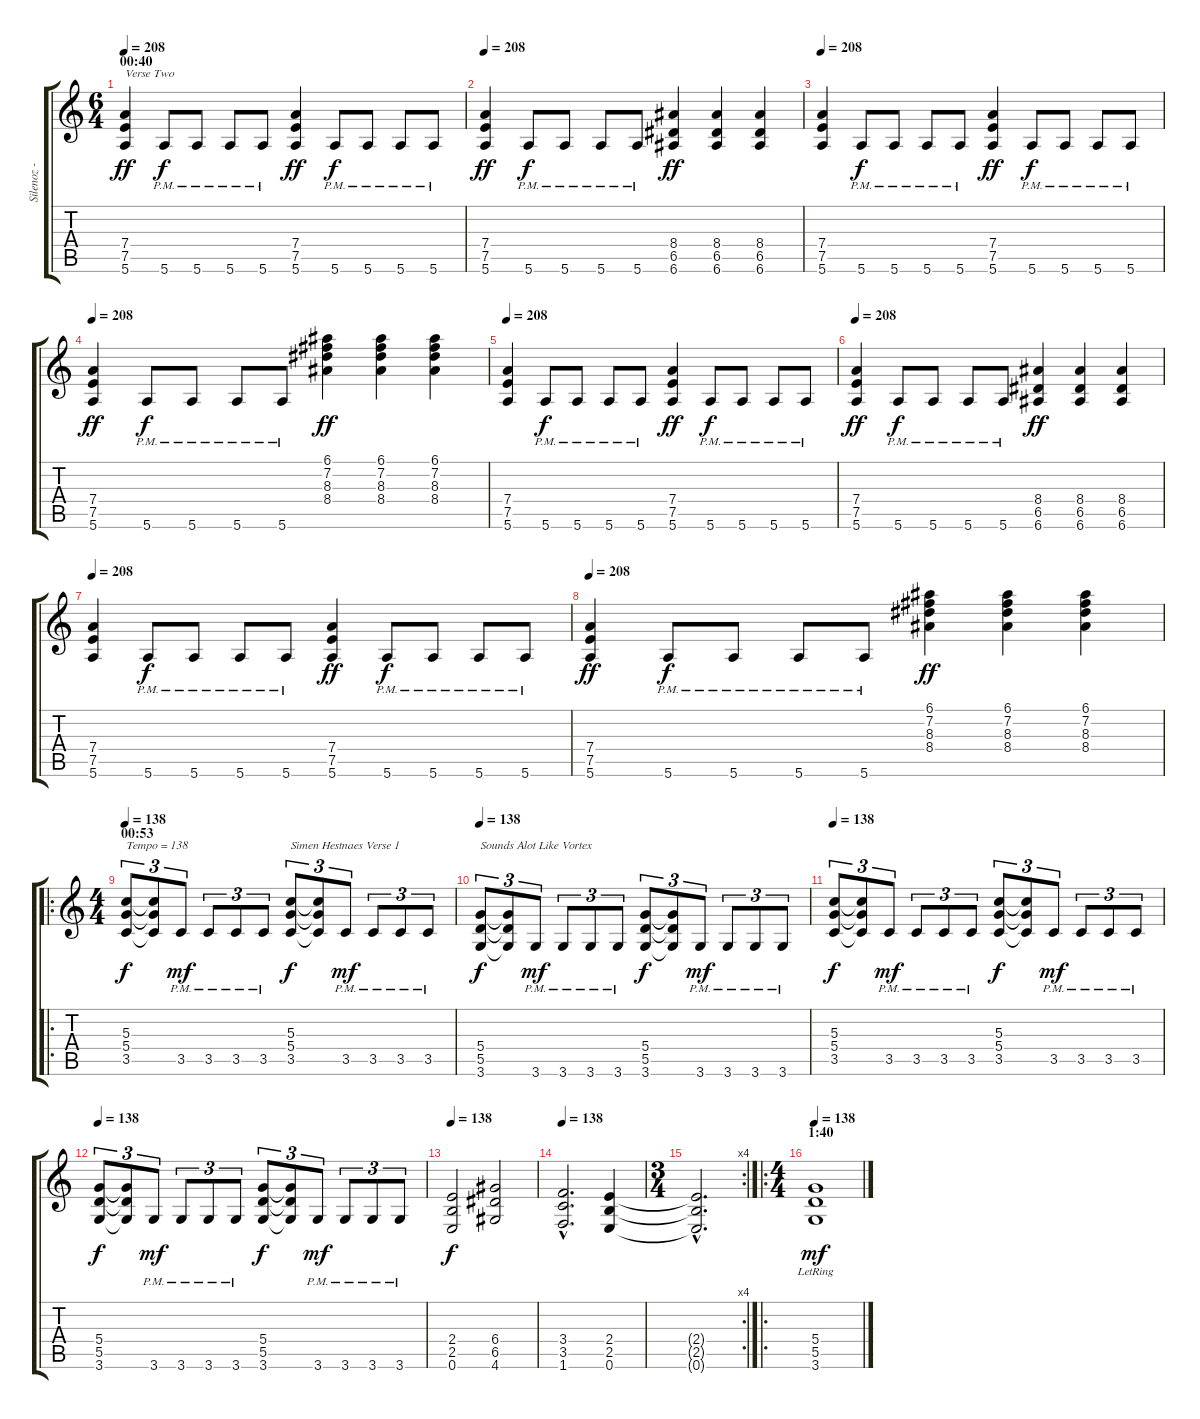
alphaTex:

\track ("Silenoz - Guitar" "Silenoz - ") {instrument distortionguitar}
\staff {score tabs}
\tuning (E4 B3 G3 D3 A2 E2) {hide}
\ts (6 4)
\section ("" "00:40")
\tempo 208
\clef g2
\ks c
(7.4 7.5 5.6).4{txt "Verse Two" dy ff} 5.6{pm}.8{dy f} 5.6{pm}.8 5.6{pm}.8 5.6{pm}.8 (7.4 7.5 5.6).4{dy ff} 5.6{pm}.8{dy f} 5.6{pm}.8 5.6{pm}.8 5.6{pm}.8 |
\tempo 208
(7.4 7.5 5.6).4{dy ff} 5.6{pm}.8{dy f} 5.6{pm}.8 5.6{pm}.8 5.6{pm}.8 (8.4 6.5 6.6).4{dy ff} (8.4 6.5 6.6).4 (8.4 6.5 6.6).4 |
\tempo 208
(7.4 7.5 5.6).4 5.6{pm}.8{dy f} 5.6{pm}.8 5.6{pm}.8 5.6{pm}.8 (7.4 7.5 5.6).4{dy ff} 5.6{pm}.8{dy f} 5.6{pm}.8 5.6{pm}.8 5.6{pm}.8 |
\tempo 208
(7.4 7.5 5.6).4{dy ff} 5.6{pm}.8{dy f} 5.6{pm}.8 5.6{pm}.8 5.6{pm}.8 (6.1 7.2 8.3 8.4).4{dy ff} (6.1 7.2 8.3 8.4).4 (6.1 7.2 8.3 8.4).4 |
\tempo 208
(7.4 7.5 5.6).4 5.6{pm}.8{dy f} 5.6{pm}.8 5.6{pm}.8 5.6{pm}.8 (7.4 7.5 5.6).4{dy ff} 5.6{pm}.8{dy f} 5.6{pm}.8 5.6{pm}.8 5.6{pm}.8 |
\tempo 208
(7.4 7.5 5.6).4{dy ff} 5.6{pm}.8{dy f} 5.6{pm}.8 5.6{pm}.8 5.6{pm}.8 (8.4 6.5 6.6).4{dy ff} (8.4 6.5 6.6).4 (8.4 6.5 6.6).4 |
\tempo 208
(7.4 7.5 5.6).4 5.6{pm}.8{dy f} 5.6{pm}.8 5.6{pm}.8 5.6{pm}.8 (7.4 7.5 5.6).4{dy ff} 5.6{pm}.8{dy f} 5.6{pm}.8 5.6{pm}.8 5.6{pm}.8 |
\tempo 208
(7.4 7.5 5.6).4{dy ff} 5.6{pm}.8{dy f} 5.6{pm}.8 5.6{pm}.8 5.6{pm}.8 (6.1 7.2 8.3 8.4).4{dy ff} (6.1 7.2 8.3 8.4).4 (6.1 7.2 8.3 8.4).4 |
\ro
\ts (4 4)
\section ("" "00:53")
\tempo 138
(5.3 5.4 3.5).8{tu (3 2) txt "Tempo = 138" dy f} (5.3{t} 5.4{t} 3.5{t}).8{tu (3 2)} 3.5{pm}.8{tu (3 2) dy mf} 3.5{pm}.8{tu (3 2)} 3.5{pm}.8{tu (3 2)} 3.5{pm}.8{tu (3 2)} (5.3 5.4 3.5).8{tu (3 2) txt "Simen Hestnaes Verse 1" dy f} (5.3{t} 5.4{t} 3.5{t}).8{tu (3 2)} 3.5{pm}.8{tu (3 2) dy mf} 3.5{pm}.8{tu (3 2)} 3.5{pm}.8{tu (3 2)} 3.5{pm}.8{tu (3 2)} |
\tempo 138
(5.4 5.5 3.6).8{tu (3 2) txt "Sounds Alot Like Vortex" dy f} (5.4{t} 5.5{t} 3.6{t}).8{tu (3 2)} 3.6{pm}.8{tu (3 2) dy mf} 3.6{pm}.8{tu (3 2)} 3.6{pm}.8{tu (3 2)} 3.6{pm}.8{tu (3 2)} (5.4 5.5 3.6).8{tu (3 2) dy f} (5.4{t} 5.5{t} 3.6{t}).8{tu (3 2)} 3.6{pm}.8{tu (3 2) dy mf} 3.6{pm}.8{tu (3 2)} 3.6{pm}.8{tu (3 2)} 3.6{pm}.8{tu (3 2)} |
\tempo 138
(5.3 5.4 3.5).8{tu (3 2) dy f} (5.3{t} 5.4{t} 3.5{t}).8{tu (3 2)} 3.5{pm}.8{tu (3 2) dy mf} 3.5{pm}.8{tu (3 2)} 3.5{pm}.8{tu (3 2)} 3.5{pm}.8{tu (3 2)} (5.3 5.4 3.5).8{tu (3 2) dy f} (5.3{t} 5.4{t} 3.5{t}).8{tu (3 2)} 3.5{pm}.8{tu (3 2) dy mf} 3.5{pm}.8{tu (3 2)} 3.5{pm}.8{tu (3 2)} 3.5{pm}.8{tu (3 2)} |
\tempo 138
(5.4 5.5 3.6).8{tu (3 2) dy f} (5.4{t} 5.5{t} 3.6{t}).8{tu (3 2)} 3.6{pm}.8{tu (3 2) dy mf} 3.6{pm}.8{tu (3 2)} 3.6{pm}.8{tu (3 2)} 3.6{pm}.8{tu (3 2)} (5.4 5.5 3.6).8{tu (3 2) dy f} (5.4{t} 5.5{t} 3.6{t}).8{tu (3 2)} 3.6{pm}.8{tu (3 2) dy mf} 3.6{pm}.8{tu (3 2)} 3.6{pm}.8{tu (3 2)} 3.6{pm}.8{tu (3 2)} |
\tempo 138
(2.4 2.5 0.6).2{dy f} (6.4 6.5 4.6).2 |
\tempo 138
(3.4{hac} 3.5{hac} 1.6{hac}).2{d} (2.4 2.5 0.6).4 |
\rc 4
\ts (3 4)
(2.4{hac t} 2.5{hac t} 0.6{hac t}).2{d} |
\ro
\ts (4 4)
\section ("" "1:40")
\tempo 138
(5.4{lr} 5.5{lr} 3.6{lr}).1{dy mf}
